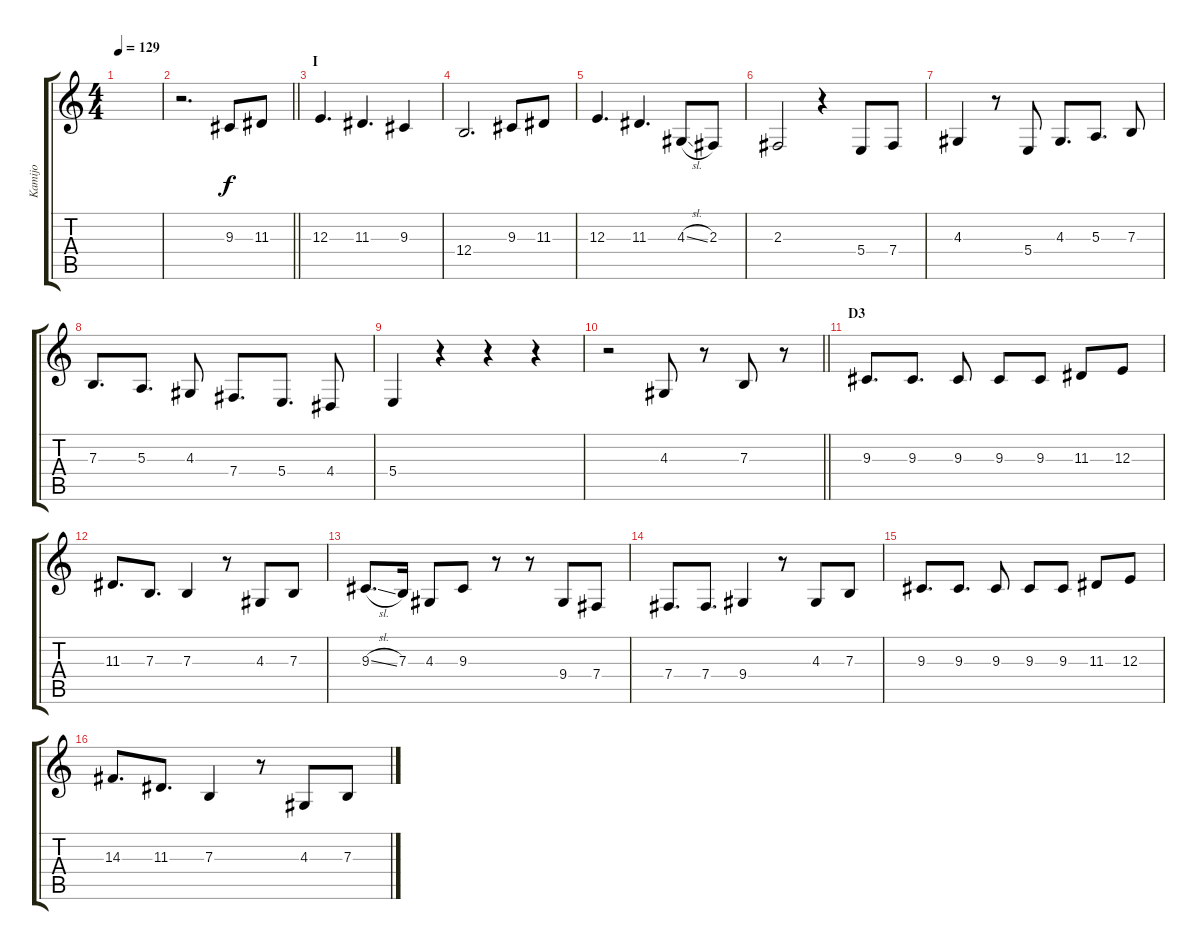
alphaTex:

\track ("Kamijo" "Kamijo") {instrument choiraahs}
\staff {score tabs}
\tuning (Db4 Ab3 E3 B2 Gb2 Db2) {hide}
\ts (4 4)
\tempo 129
\clef g2
\ks c
|
\barLineRight lightlight
r.2{d} 9.3.8 11.3.8 |
\section ("" "I")
12.3.4{d} 11.3.4{d} 9.3.4 |
12.4.2{d} 9.3.8 11.3.8 |
12.3.4{d} 11.3.4{d} 4.3{sl}.8 2.3.8 |
2.3.2 r.4 5.4.8 7.4.8 |
4.3.4 r.8 5.4.8 4.3.8{d} 5.3.8{d} 7.3.8 |
7.3.8{d} 5.3.8{d} 4.3.8 7.4.8{d} 5.4.8{d} 4.4.8 |
5.4.4 r.4 r.4 r.4 |
\barLineRight lightlight
r.2 4.3.8 r.8 7.3.8 r.8 |
\section ("" "D3")
9.3.8{d} 9.3.8{d} 9.3.8 9.3.8 9.3.8 11.3.8 12.3.8 |
11.3.8{d} 7.3.8{d} 7.3.4 r.8 4.3.8 7.3.8 |
9.3{sl}.8{d} 7.3.16 4.3.8 9.3.8 r.8 r.8 9.4.8 7.4.8 |
7.4.8{d} 7.4.8{d} 9.4.4 r.8 4.3.8 7.3.8 |
9.3.8{d} 9.3.8{d} 9.3.8 9.3.8 9.3.8 11.3.8 12.3.8 |
14.3.8{d} 11.3.8{d} 7.3.4 r.8 4.3.8 7.3.8
